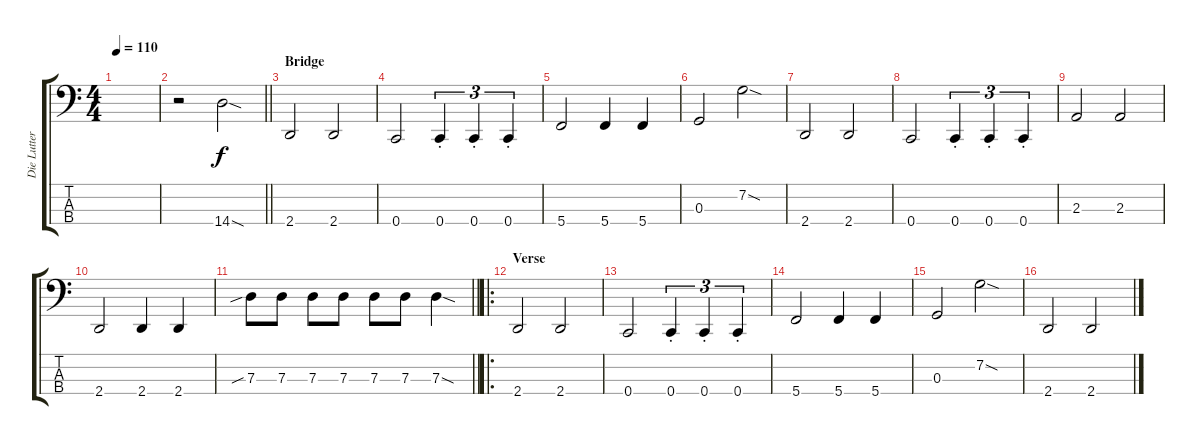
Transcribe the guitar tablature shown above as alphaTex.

\track ("Die Lutter" "Die Lutter") {instrument electricbasspick}
\staff {score tabs}
\tuning (F2 C2 G1 C1) {hide}
\ts (4 4)
\tempo 110
\clef f4
\ks c
|
\barLineRight lightlight
r.2 14.4{sod}.2 |
\section ("" "Bridge")
2.4.2 2.4.2 |
0.4.2 0.4{st}.4{tu (3 2)} 0.4{st}.4{tu (3 2)} 0.4{st}.4{tu (3 2)} |
5.4.2 5.4.4 5.4.4 |
0.3.2 7.2{sod}.2 |
2.4.2 2.4.2 |
0.4.2 0.4{st}.4{tu (3 2)} 0.4{st}.4{tu (3 2)} 0.4{st}.4{tu (3 2)} |
2.3.2 2.3.2 |
2.4.2 2.4.4 2.4.4 |
\barLineRight lightlight
7.3{sib}.8 7.3.8 7.3.8 7.3.8 7.3.8 7.3.8 7.3{sod}.4 |
\ro
\section ("" "Verse")
2.4.2 2.4.2 |
0.4.2 0.4{st}.4{tu (3 2)} 0.4{st}.4{tu (3 2)} 0.4{st}.4{tu (3 2)} |
5.4.2 5.4.4 5.4.4 |
0.3.2 7.2{sod}.2 |
2.4.2 2.4.2
